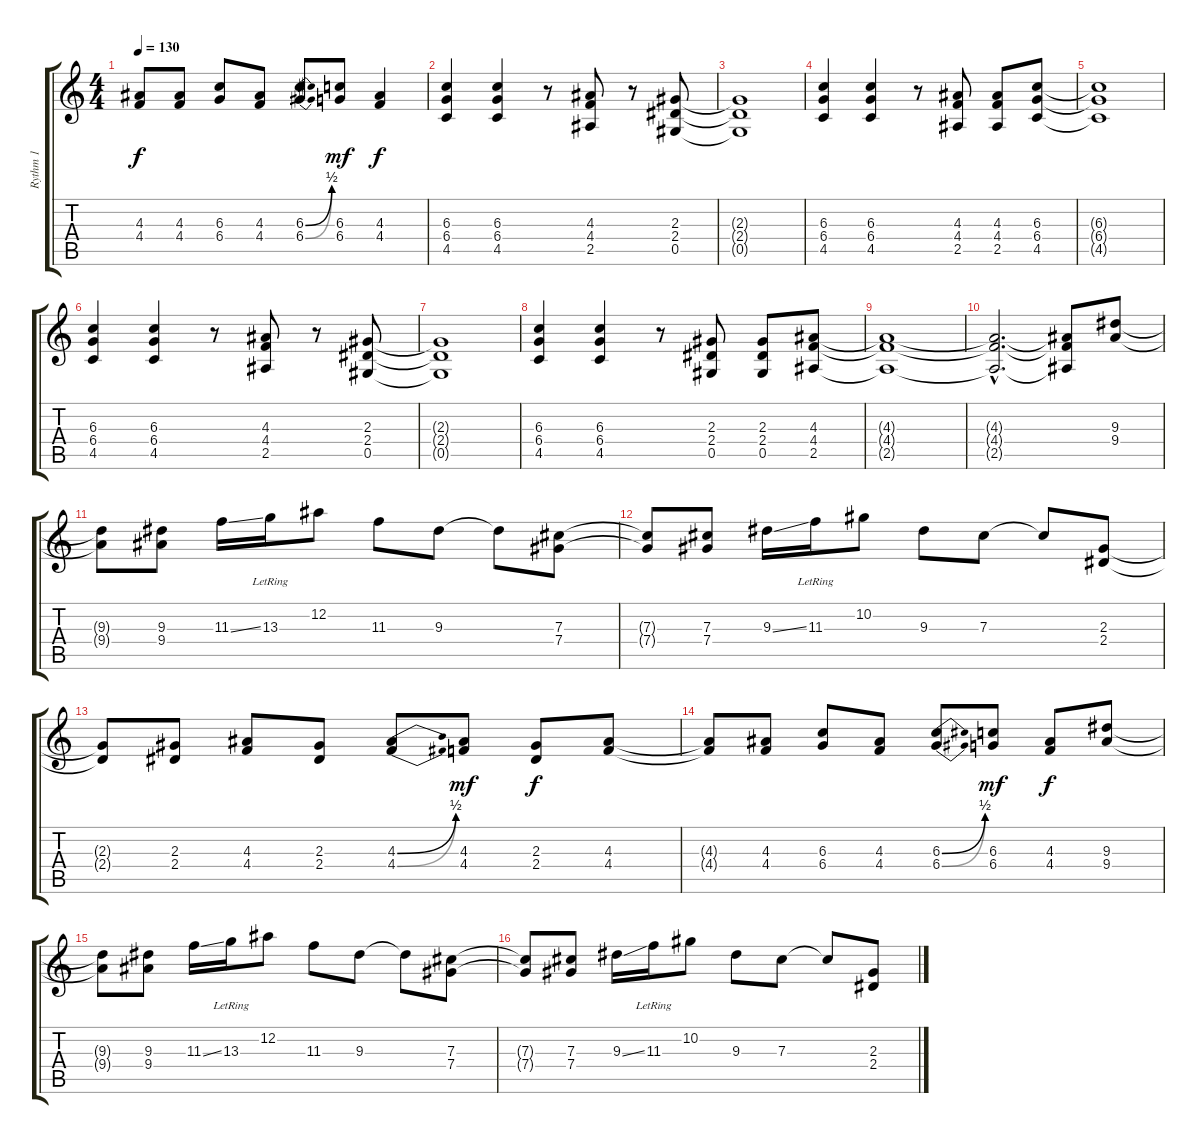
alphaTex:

\track ("Rythm 1" "Rythm 1") {instrument overdrivenguitar}
\staff {score tabs}
\tuning (Eb4 Bb3 Gb3 Db3 Ab2 Eb2) {hide}
\ts (4 4)
\tempo 130
\clef g2
\ks c
(4.3{t} 4.4{t}).8{dy f} (4.3 4.4).8 (6.3 6.4).8 (4.3 4.4).8 (6.3{be (bend 0 0 60 2)} 6.4{be (bend 0 0 60 2)}).8 (6.3 6.4).8{dy mf} (4.3 4.4).4{dy f} |
(6.3 6.4 4.5).4 (6.3 6.4 4.5).4 r.8 (4.3 4.4 2.5).8 r.8 (2.3 2.4 0.5).8 |
(2.3{t} 2.4{t} 0.5{t}).1 |
(6.3 6.4 4.5).4 (6.3 6.4 4.5).4 r.8 (4.3 4.4 2.5).8 (4.3 4.4 2.5).8 (6.3 6.4 4.5).8 |
(6.3{t} 6.4{t} 4.5{t}).1 |
(6.3 6.4 4.5).4 (6.3 6.4 4.5).4 r.8 (4.3 4.4 2.5).8 r.8 (2.3 2.4 0.5).8 |
(2.3{t} 2.4{t} 0.5{t}).1 |
(6.3 6.4 4.5).4 (6.3 6.4 4.5).4 r.8 (2.3 2.4 0.5).8 (2.3 2.4 0.5).8 (4.3 4.4 2.5).8 |
(4.3{t} 4.4{t} 2.5{t}).1 |
(4.3{hac t} 4.4{hac t} 2.5{hac t}).2{d} (4.3{t} 4.4{t} 2.5{t}).8 (9.3 9.4).8 |
(9.3{t} 9.4{t}).8 (9.3 9.4).8 11.3{ss}.16 13.3{lr}.16 12.2.8 11.3.8 9.3.8 9.3{t}.8 (7.3 7.4).8 |
(7.3{t} 7.4{t}).8 (7.3 7.4).8 9.3{ss}.16 11.3{lr}.16 10.2.8 9.3.8 7.3.8 7.3{t}.8 (2.3 2.4).8 |
(2.3{t} 2.4{t}).8 (2.3 2.4).8 (4.3 4.4).8 (2.3 2.4).8 (4.3{be (bend 0 0 60 2)} 4.4{be (bend 0 0 60 2)}).8 (4.3 4.4).8{dy mf} (2.3 2.4).8{dy f} (4.3 4.4).8 |
(4.3{t} 4.4{t}).8 (4.3 4.4).8 (6.3 6.4).8 (4.3 4.4).8 (6.3{be (bend 0 0 60 2)} 6.4{be (bend 0 0 60 2)}).8 (6.3 6.4).8{dy mf} (4.3 4.4).8{dy f} (9.3 9.4).8 |
(9.3{t} 9.4{t}).8 (9.3 9.4).8 11.3{ss}.16 13.3{lr}.16 12.2.8 11.3.8 9.3.8 9.3{t}.8 (7.3 7.4).8 |
(7.3{t} 7.4{t}).8 (7.3 7.4).8 9.3{ss}.16 11.3{lr}.16 10.2.8 9.3.8 7.3.8 7.3{t}.8 (2.3 2.4).8
